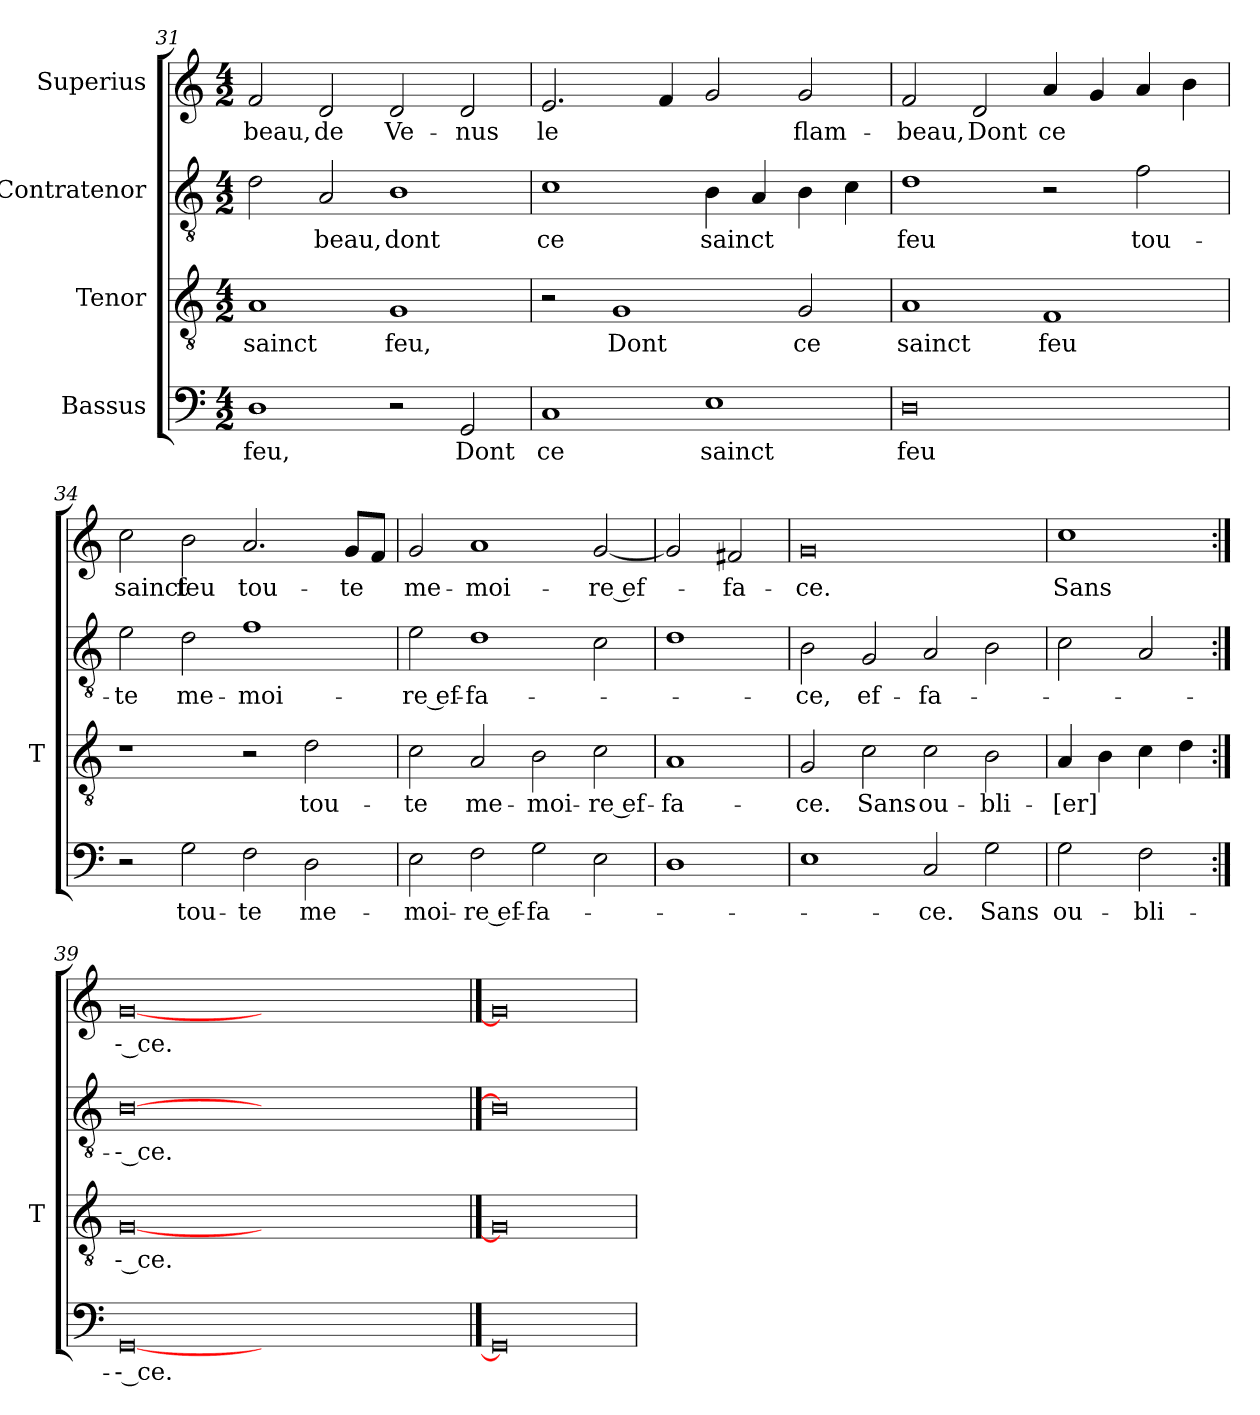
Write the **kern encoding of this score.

**kern	**text	**kern	**text	**kern	**text	**kern	**text
*part4	*part4	*part3	*part3	*part2	*part2	*part1	*part1
*staff4	*staff4	*staff3	*staff3	*staff2	*staff2	*staff1	*staff1
*I"Bassus	*	*I"Tenor	*	*I"Contratenor	*	*I"Superius	*
*	*	*I'T	*	*	*	*	*
*clefF4	*	*clefGv2	*	*clefGv2	*	*clefG2	*
*k[]	*	*k[]	*	*k[]	*	*k[]	*
*M4/2	*	*M4/2	*	*M4/2	*	*M4/2	*
=31	=31	=31	=31	=31	=31	=31	=31
1D	-feu,	1A	-sainct	2d	.	2f	-beau,
.	.	.	.	2A	-beau,	2d	-de
2r	.	1G	-feu,	1B	-dont	2d	Ve-
2GG	-Dont	.	.	.	.	2d	-nus
=32	=32	=32	=32	=32	=32	=32	=32
1C	-ce	2r	.	1c	-ce	2.e	-le
.	.	1G	-Dont	.	.	.	.
.	.	.	.	.	.	4f	.
1E	-sainct	.	.	4B	-sainct	2g	.
.	.	.	.	4A	.	.	.
.	.	2G	-ce	4B	.	2g	flam-
.	.	.	.	4c	.	.	.
=33	=33	=33	=33	=33	=33	=33	=33
0D	-feu	1A	-sainct	1d	-feu	2f	-beau,
.	.	.	.	.	.	2d	-Dont
.	.	1F	-feu	2r	.	4a	-ce
.	.	.	.	.	.	4g	.
.	.	.	.	2f	tou-	4a	.
.	.	.	.	.	.	4b	.
=34	=34	=34	=34	=34	=34	=34	=34
2r	.	1r	.	2e	-te	2cc	-sainct
2G	tou-	.	.	2d	me-	2b	-feu
2F	-te	2r	.	1f	moi-	2.a	tou-
2D	me-	2d	tou-	.	.	.	.
.	.	.	.	.	.	8gL	-te
.	.	.	.	.	.	8fJ	.
=35	=35	=35	=35	=35	=35	=35	=35
2E	moi-	2c	-te	2e	re ef-	2g	me-
2F	re ef-	2A	me-	1d	fa-	1a	moi-
2G	fa-	2B	moi-	.	.	.	.
2E	.	2c	re ef-	2c	.	[2g	re ef-
=36	=36	=36	=36	=36	=36	=36	=36
1D	.	1A	fa-	1d	.	2g]	.
.	.	.	.	.	.	2f#X	fa-
=37	=37	=37	=37	=37	=37	=37	=37
1E	.	2G	-ce.	2B	-ce,	0g	-ce.
.	.	2c	-Sans	2G	ef-	.	.
2C	-ce.	2c	ou-	2A	fa-	.	.
2G	-Sans	2B	bli-	2B	.	.	.
=38	=38	=38	=38	=38	=38	=38	=38
2G	ou-	4A	-[er]	2c	.	1cc	-Sans
.	.	4B	.	.	.	.	.
2F	bli-	4c	.	2A	.	.	.
.	.	4d	.	.	.	.	.
=39:|!	=39:|!	=39:|!	=39:|!	=39:|!	=39:|!	=39:|!	=39:|!
[0GG	-- ce.	[0G	-- ce.	[0B	-- ce.	[0g	-- ce.
0ryy	.	0ryy	.	0ryy	.	0ryy	.
2ryy	.	2ryy	.	2ryy	.	2ryy	.
==40	==40	==40	==40	==40	==40	==40	==40
0GG]	.	0G]	.	0B]	.	0g]	.
=	=	=	=	=	=	=	=
*-	*-	*-	*-	*-	*-	*-	*-
